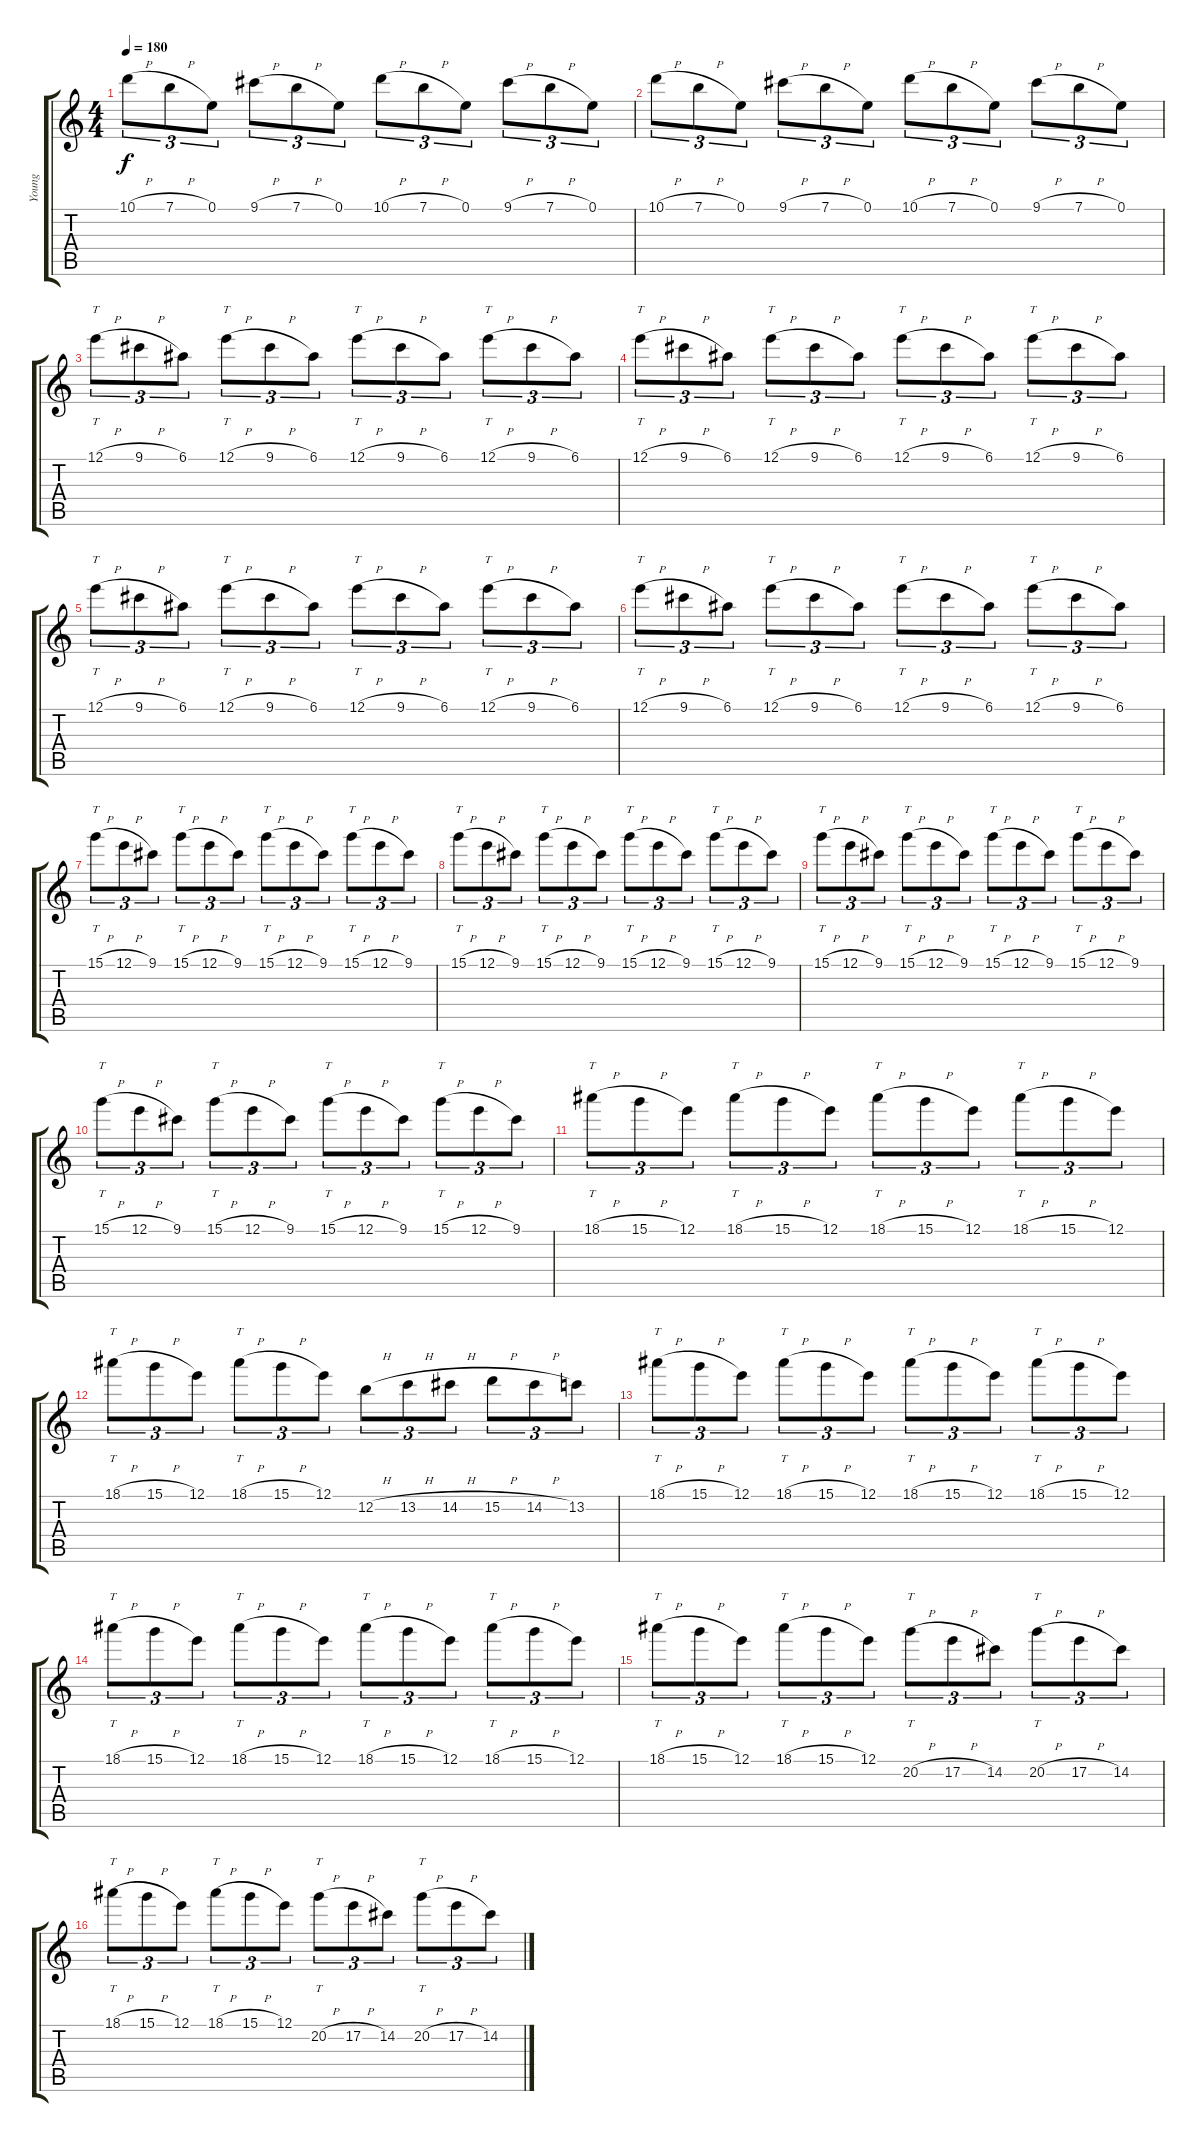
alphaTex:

\track ("Young" "Young") {instrument distortionguitar}
\staff {score tabs}
\tuning (E4 B3 G3 D3 A2 E2) {hide}
\ts (4 4)
\tempo 180
\clef g2
\ks c
10.1{h}.8{tu (3 2) dy f} 7.1{h}.8{tu (3 2)} 0.1.8{tu (3 2)} 9.1{h}.8{tu (3 2)} 7.1{h}.8{tu (3 2)} 0.1.8{tu (3 2)} 10.1{h}.8{tu (3 2)} 7.1{h}.8{tu (3 2)} 0.1.8{tu (3 2)} 9.1{h}.8{tu (3 2)} 7.1{h}.8{tu (3 2)} 0.1.8{tu (3 2)} |
10.1{h}.8{tu (3 2)} 7.1{h}.8{tu (3 2)} 0.1.8{tu (3 2)} 9.1{h}.8{tu (3 2)} 7.1{h}.8{tu (3 2)} 0.1.8{tu (3 2)} 10.1{h}.8{tu (3 2)} 7.1{h}.8{tu (3 2)} 0.1.8{tu (3 2)} 9.1{h}.8{tu (3 2)} 7.1{h}.8{tu (3 2)} 0.1.8{tu (3 2)} |
12.1{h}.8{tt tu (3 2)} 9.1{h}.8{tu (3 2)} 6.1.8{tu (3 2)} 12.1{h}.8{tt tu (3 2)} 9.1{h}.8{tu (3 2)} 6.1.8{tu (3 2)} 12.1{h}.8{tt tu (3 2)} 9.1{h}.8{tu (3 2)} 6.1.8{tu (3 2)} 12.1{h}.8{tt tu (3 2)} 9.1{h}.8{tu (3 2)} 6.1.8{tu (3 2)} |
12.1{h}.8{tt tu (3 2)} 9.1{h}.8{tu (3 2)} 6.1.8{tu (3 2)} 12.1{h}.8{tt tu (3 2)} 9.1{h}.8{tu (3 2)} 6.1.8{tu (3 2)} 12.1{h}.8{tt tu (3 2)} 9.1{h}.8{tu (3 2)} 6.1.8{tu (3 2)} 12.1{h}.8{tt tu (3 2)} 9.1{h}.8{tu (3 2)} 6.1.8{tu (3 2)} |
12.1{h}.8{tt tu (3 2)} 9.1{h}.8{tu (3 2)} 6.1.8{tu (3 2)} 12.1{h}.8{tt tu (3 2)} 9.1{h}.8{tu (3 2)} 6.1.8{tu (3 2)} 12.1{h}.8{tt tu (3 2)} 9.1{h}.8{tu (3 2)} 6.1.8{tu (3 2)} 12.1{h}.8{tt tu (3 2)} 9.1{h}.8{tu (3 2)} 6.1.8{tu (3 2)} |
12.1{h}.8{tt tu (3 2)} 9.1{h}.8{tu (3 2)} 6.1.8{tu (3 2)} 12.1{h}.8{tt tu (3 2)} 9.1{h}.8{tu (3 2)} 6.1.8{tu (3 2)} 12.1{h}.8{tt tu (3 2)} 9.1{h}.8{tu (3 2)} 6.1.8{tu (3 2)} 12.1{h}.8{tt tu (3 2)} 9.1{h}.8{tu (3 2)} 6.1.8{tu (3 2)} |
15.1{h}.8{tt tu (3 2)} 12.1{h}.8{tu (3 2)} 9.1.8{tu (3 2)} 15.1{h}.8{tt tu (3 2)} 12.1{h}.8{tu (3 2)} 9.1.8{tu (3 2)} 15.1{h}.8{tt tu (3 2)} 12.1{h}.8{tu (3 2)} 9.1.8{tu (3 2)} 15.1{h}.8{tt tu (3 2)} 12.1{h}.8{tu (3 2)} 9.1.8{tu (3 2)} |
15.1{h}.8{tt tu (3 2)} 12.1{h}.8{tu (3 2)} 9.1.8{tu (3 2)} 15.1{h}.8{tt tu (3 2)} 12.1{h}.8{tu (3 2)} 9.1.8{tu (3 2)} 15.1{h}.8{tt tu (3 2)} 12.1{h}.8{tu (3 2)} 9.1.8{tu (3 2)} 15.1{h}.8{tt tu (3 2)} 12.1{h}.8{tu (3 2)} 9.1.8{tu (3 2)} |
15.1{h}.8{tt tu (3 2)} 12.1{h}.8{tu (3 2)} 9.1.8{tu (3 2)} 15.1{h}.8{tt tu (3 2)} 12.1{h}.8{tu (3 2)} 9.1.8{tu (3 2)} 15.1{h}.8{tt tu (3 2)} 12.1{h}.8{tu (3 2)} 9.1.8{tu (3 2)} 15.1{h}.8{tt tu (3 2)} 12.1{h}.8{tu (3 2)} 9.1.8{tu (3 2)} |
15.1{h}.8{tt tu (3 2)} 12.1{h}.8{tu (3 2)} 9.1.8{tu (3 2)} 15.1{h}.8{tt tu (3 2)} 12.1{h}.8{tu (3 2)} 9.1.8{tu (3 2)} 15.1{h}.8{tt tu (3 2)} 12.1{h}.8{tu (3 2)} 9.1.8{tu (3 2)} 15.1{h}.8{tt tu (3 2)} 12.1{h}.8{tu (3 2)} 9.1.8{tu (3 2)} |
18.1{h}.8{tt tu (3 2)} 15.1{h}.8{tu (3 2)} 12.1.8{tu (3 2)} 18.1{h}.8{tt tu (3 2)} 15.1{h}.8{tu (3 2)} 12.1.8{tu (3 2)} 18.1{h}.8{tt tu (3 2)} 15.1{h}.8{tu (3 2)} 12.1.8{tu (3 2)} 18.1{h}.8{tt tu (3 2)} 15.1{h}.8{tu (3 2)} 12.1.8{tu (3 2)} |
18.1{h}.8{tt tu (3 2)} 15.1{h}.8{tu (3 2)} 12.1.8{tu (3 2)} 18.1{h}.8{tt tu (3 2)} 15.1{h}.8{tu (3 2)} 12.1.8{tu (3 2)} 12.2{h}.8{tu (3 2)} 13.2{h}.8{tu (3 2)} 14.2{h}.8{tu (3 2)} 15.2{h}.8{tu (3 2)} 14.2{h}.8{tu (3 2)} 13.2.8{tu (3 2)} |
18.1{h}.8{tt tu (3 2)} 15.1{h}.8{tu (3 2)} 12.1.8{tu (3 2)} 18.1{h}.8{tt tu (3 2)} 15.1{h}.8{tu (3 2)} 12.1.8{tu (3 2)} 18.1{h}.8{tt tu (3 2)} 15.1{h}.8{tu (3 2)} 12.1.8{tu (3 2)} 18.1{h}.8{tt tu (3 2)} 15.1{h}.8{tu (3 2)} 12.1.8{tu (3 2)} |
18.1{h}.8{tt tu (3 2)} 15.1{h}.8{tu (3 2)} 12.1.8{tu (3 2)} 18.1{h}.8{tt tu (3 2)} 15.1{h}.8{tu (3 2)} 12.1.8{tu (3 2)} 18.1{h}.8{tt tu (3 2)} 15.1{h}.8{tu (3 2)} 12.1.8{tu (3 2)} 18.1{h}.8{tt tu (3 2)} 15.1{h}.8{tu (3 2)} 12.1.8{tu (3 2)} |
18.1{h}.8{tt tu (3 2)} 15.1{h}.8{tu (3 2)} 12.1.8{tu (3 2)} 18.1{h}.8{tt tu (3 2)} 15.1{h}.8{tu (3 2)} 12.1.8{tu (3 2)} 20.2{h}.8{tt tu (3 2)} 17.2{h}.8{tu (3 2)} 14.2.8{tu (3 2)} 20.2{h}.8{tt tu (3 2)} 17.2{h}.8{tu (3 2)} 14.2.8{tu (3 2)} |
18.1{h}.8{tt tu (3 2)} 15.1{h}.8{tu (3 2)} 12.1.8{tu (3 2)} 18.1{h}.8{tt tu (3 2)} 15.1{h}.8{tu (3 2)} 12.1.8{tu (3 2)} 20.2{h}.8{tt tu (3 2)} 17.2{h}.8{tu (3 2)} 14.2.8{tu (3 2)} 20.2{h}.8{tt tu (3 2)} 17.2{h}.8{tu (3 2)} 14.2.8{tu (3 2)}
